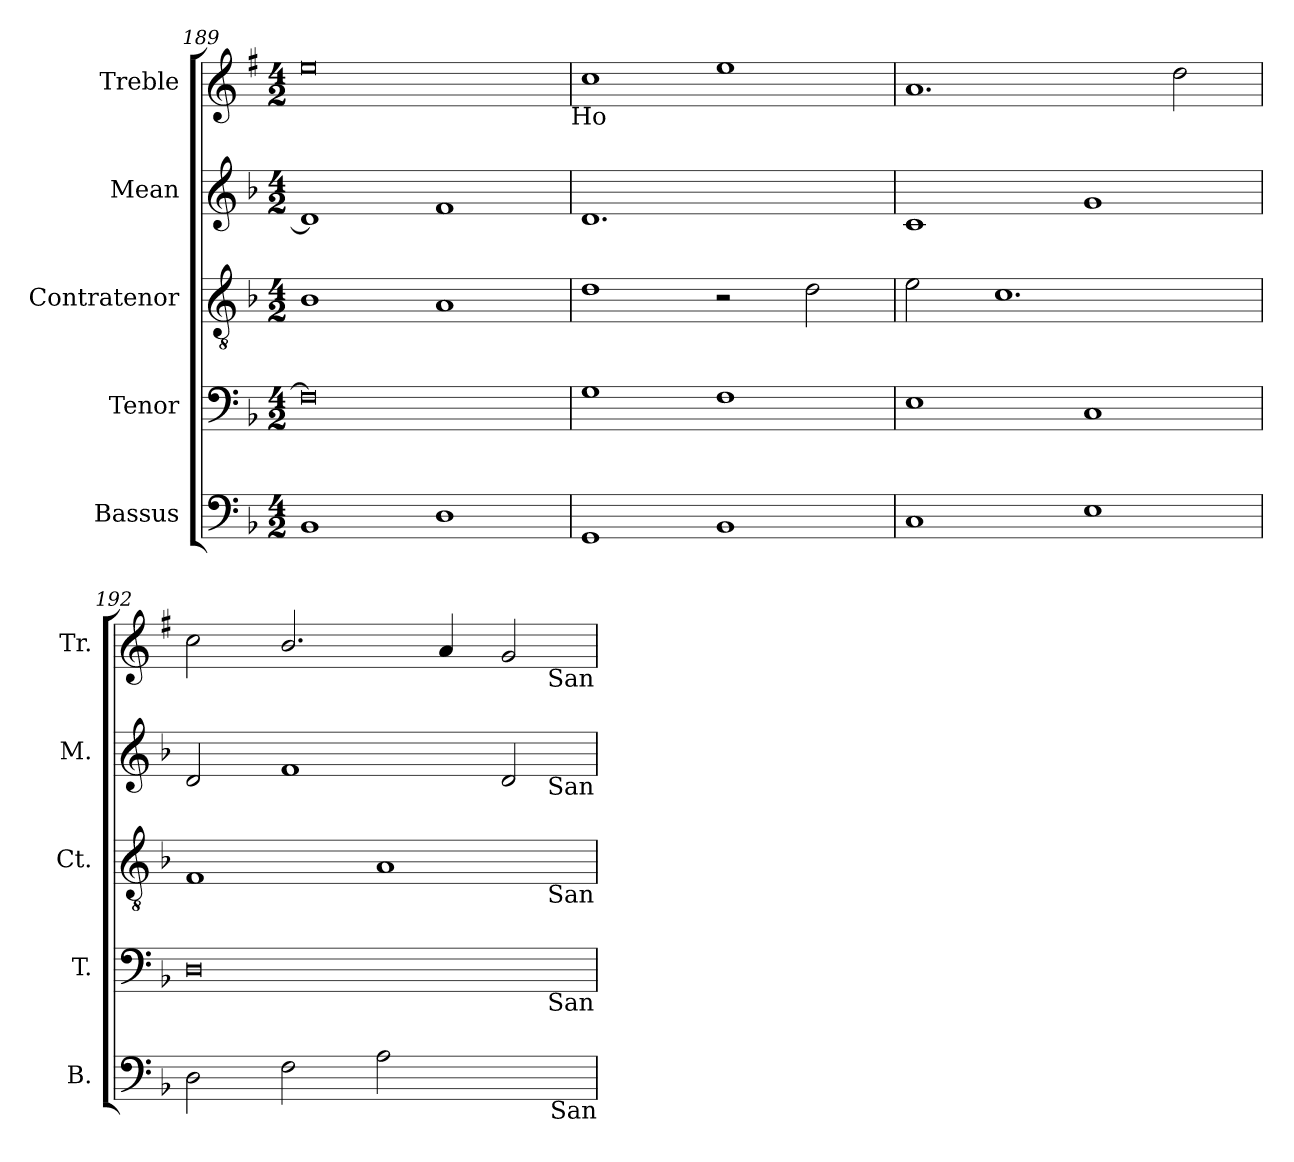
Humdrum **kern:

**kern	**kern	**kern	**kern	**kern
*part5	*part4	*part3	*part2	*part1
*staff5	*staff4	*staff3	*staff2	*staff1
*I"Bassus	*I"Tenor	*I"Contratenor	*I"Mean	*I"Treble
*I'B.	*I'T.	*I'Ct.	*I'M.	*I'Tr.
*clefF4	*clefF4	*clefGv2	*clefG2	*clefG2
*ITrd7c12	*	*	*	*ITrd1c2
*k[b-]	*k[b-]	*k[b-]	*k[b-]	*k[b-]
*F:	*F:	*F:	*F:	*F:
*M4/2	*M4/2	*M4/2	*M4/2	*M4/2
=189	=189	=189	=189	=189
1BBB-	0F]	1B-	1d]	0dd
1DD	.	1A	1f	.
!	!	!	!	!LO:TX:b:t=Ho
=190	=190	=190	=190	=190
1GGG	1G	1d	1.d	1b-
1BBB-	1F	2r	.	1dd
.	.	2d\	2ryy	.
=191	=191	=191	=191	=191
1CC	1E	2e\	1c	1.g
.	.	1.c	.	.
1EE	1C	.	1g	.
.	.	.	.	2cc\
=192	=192	=192	=192	=192
2DD\	0D	1F	2d/	2b-\
2FF\	.	.	1f	2.a/
2AA\	.	1A	.	.
.	.	.	.	4g/
2ryy	.	.	2d/	2f/
!	!	!	!	!LO:TX:b:t=San
!	!	!	!LO:TX:b:t=San	!
!	!	!LO:TX:b:t=San	!	!
!	!LO:TX:b:t=San	!	!	!
!LO:TX:b:t=San	!	!	!	!
=	=	=	=	=
*-	*-	*-	*-	*-
